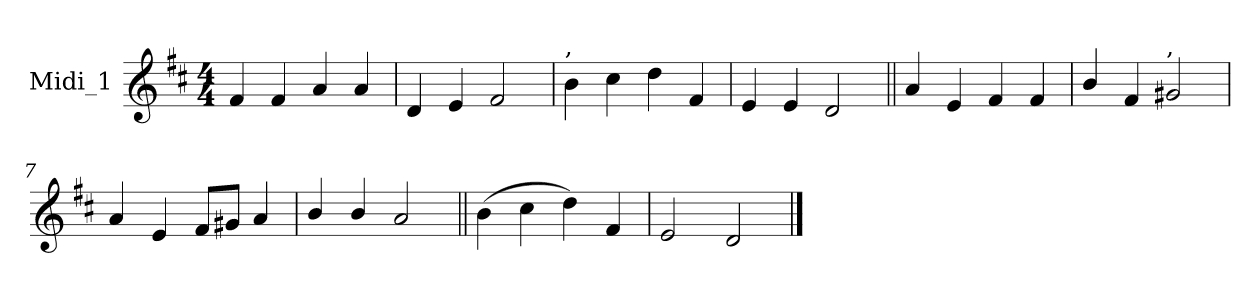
**kern
*part1
*staff1
*I"Midi_1
*clefG2
*k[f#c#]
*D:
*M4/4
=1
4f#
4f#
4a
4a
=2
4d
4e
2f#
=3
!LO:TX:a:t=,
4b
4cc#
4dd
4f#
=4
4e
4e
2d
=5||
4a
4e
4f#
4f#
!!LO:LB:g=z
=6
4b/
4f#
!LO:TX:a:t=,
2g#X
=7
4a
4e
8f#L
8g#XJ
4a
=8
4b/
4b/
2a
=9||
(>4b
4cc#
4dd)
4f#
=10
2e
2d
==
*-
